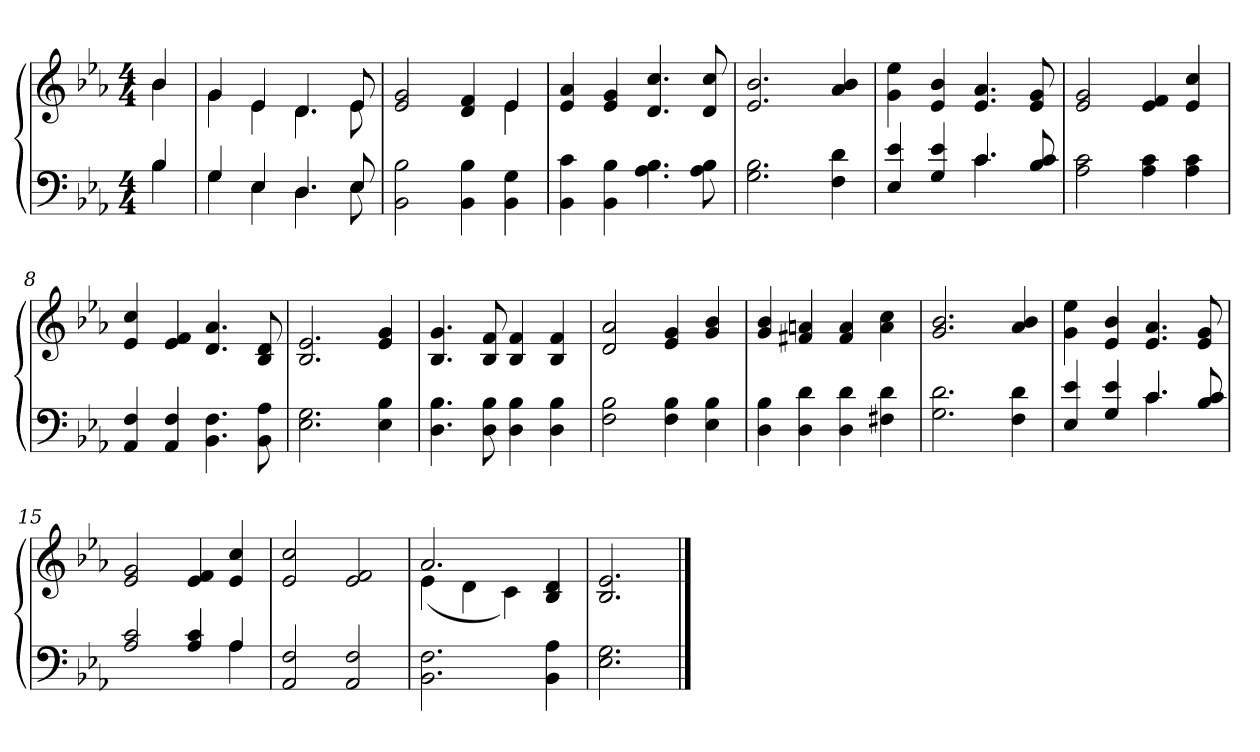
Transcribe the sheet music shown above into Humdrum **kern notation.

**kern	**kern
*part2	*part1
*staff2	*staff1
*clefF4	*clefG2
*k[b-e-a-]	*k[b-e-a-]
*E-:	*E-:
*M4/4	*M4/4
*MM112	*MM112
=1	=1
*^	*^
4B-/	4B-\	4b-/	4b-\
=2	=2	=2	=2
4G/	4G\	4g/	4g\
4E-/	4E-\	4e-/	4e-\
4.D/	4.D\	4.d/	4.d\
8E-/	8E-\	8e-/	8e-\
*v	*v	*	*
=3	=3	=3
2BB-\ 2B-\	2e-/ 2g/	2.ryy
4BB-\ 4B-\	4d/ 4f/	.
4BB-\ 4G\	4e-/	4e-\
*	*v	*v
=4	=4
4BB-\ 4c\	4e-/ 4a-/
4BB-\ 4B-\	4e-/ 4g/
4.A-\ 4.B-\	4.d/ 4.cc/
8A-\ 8B-\	8d/ 8cc/
=5	=5
2.G\ 2.B-\	2.e-/ 2.b-/
4F\ 4d\	4a-/ 4b-/
=6	=6
*^	*
4E-/ 4e-/	2ryy	4g\ 4ee-\
4G/ 4e-/	.	4e-/ 4b-/
4.c/	4.c\	4.e-/ 4.a-/
8B-/ 8c/	8ryy	8e-/ 8g/
*v	*v	*
=7	=7
2A-\ 2c\	2e-/ 2g/
4A-\ 4c\	4e-/ 4f/
4A-\ 4c\	4e-/ 4cc/
=8	=8
4AA-/ 4F/	4e-/ 4cc/
4AA-/ 4F/	4e-/ 4f/
4.BB-\ 4.F\	4.d/ 4.a-/
8BB-\ 8A-\	8B-/ 8d/
=9	=9
2.E-\ 2.G\	2.B-/ 2.e-/
4E-\ 4B-\	4e-/ 4g/
!!LO:LB:g=z
=10	=10
4.D\ 4.B-\	4.B-/ 4.g/
8D\ 8B-\	8B-/ 8f/
4D\ 4B-\	4B-/ 4f/
4D\ 4B-\	4B-/ 4f/
=11	=11
2F\ 2B-\	2d/ 2a-/
4F\ 4B-\	4e-/ 4g/
4E-\ 4B-\	4g/ 4b-/
=12	=12
4D\ 4B-\	4g/ 4b-/
4D\ 4d\	4f#X/ 4an/
4D\ 4d\	4f#/ 4a/
4F#X\ 4d\	4a\ 4cc\
=13	=13
2.G\ 2.d\	2.g/ 2.b-/
4F\ 4d\	4a-/ 4b-/
=14	=14
*^	*
4E-/ 4e-/	2ryy	4g\ 4ee-\
4G/ 4e-/	.	4e-/ 4b-/
4.c/	4.c\	4.e-/ 4.a-/
8B-/ 8c/	8ryy	8e-/ 8g/
=15	=15	=15
2A-/ 2c/	2.ryy	2e-/ 2g/
4A-/ 4c/	.	4e-/ 4f/
4A-/	4A-\	4e-/ 4cc/
*v	*v	*
=16	=16
2AA-/ 2F/	2e-/ 2cc/
2AA-/ 2F/	2e-/ 2f/
=17	=17
*	*^
2.BB-\ 2.F\	2.a-/	(<4e-\
.	.	4d\
.	.	4c\)
4BB-\ 4A-\	4B-/ 4d/	4ryy
*	*v	*v
=18	=18
2.E-\ 2.G\	2.B-/ 2.e-/
==	==
*-	*-
